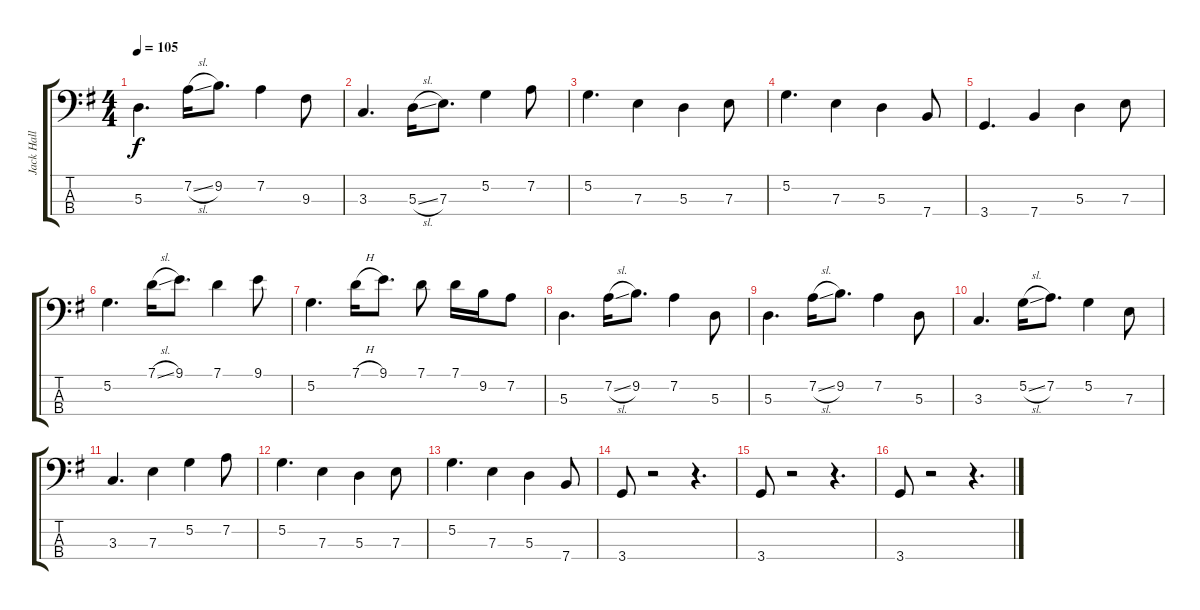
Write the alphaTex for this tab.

\track ("Jack Hall Bass" "Jack Hall ") {instrument electricbasspick}
\staff {score tabs}
\tuning (G2 D2 A1 E1) {hide}
\ts (4 4)
\tempo 105
\clef f4
\ks g
5.3.4{d dy f} 7.2{sl}.16 9.2.8{d} 7.2.4 9.3.8 |
3.3.4{d} 5.3{sl}.16 7.3.8{d} 5.2.4 7.2.8 |
5.2.4{d} 7.3.4 5.3.4 7.3.8 |
5.2.4{d} 7.3.4 5.3.4 7.4.8 |
3.4.4{d} 7.4.4 5.3.4 7.3.8 |
5.2.4{d} 7.1{sl}.16 9.1.8{d} 7.1.4 9.1.8 |
5.2.4{d} 7.1{h}.16 9.1.8{d} 7.1.8 7.1.16 9.2.16 7.2.8 |
5.3.4{d} 7.2{sl}.16 9.2.8{d} 7.2.4 5.3.8 |
5.3.4{d} 7.2{sl}.16 9.2.8{d} 7.2.4 5.3.8 |
3.3.4{d} 5.2{sl}.16 7.2.8{d} 5.2.4 7.3.8 |
3.3.4{d} 7.3.4 5.2.4 7.2.8 |
5.2.4{d} 7.3.4 5.3.4 7.3.8 |
5.2.4{d} 7.3.4 5.3.4 7.4.8 |
3.4.8{volume 9} r.2 r.4{d} |
3.4.8 r.2 r.4{d} |
3.4.8 r.2 r.4{d}
